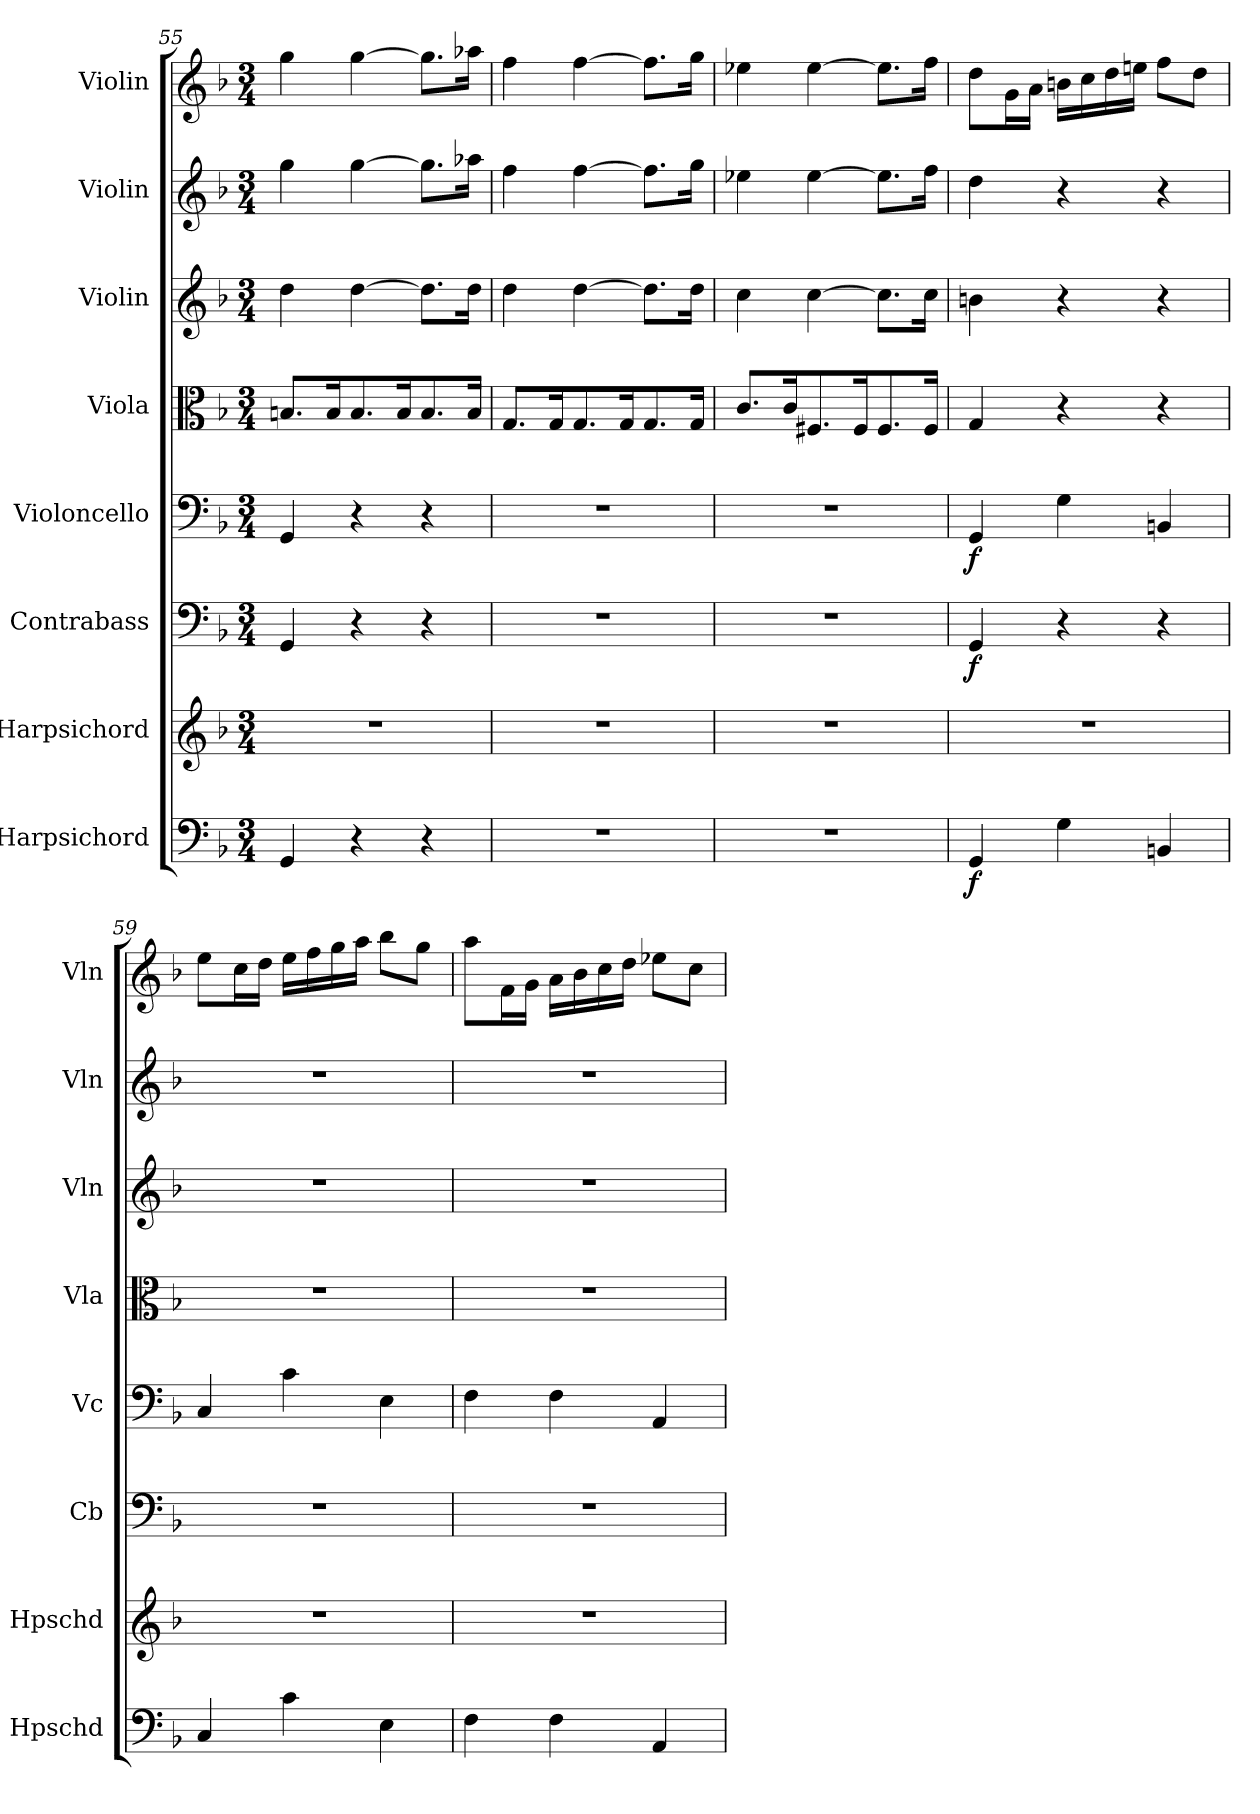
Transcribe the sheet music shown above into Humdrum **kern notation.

**kern	**dynam	**kern	**kern	**dynam	**kern	**dynam	**kern	**kern	**kern	**kern
*part8	*part8	*part7	*part6	*part6	*part5	*part5	*part4	*part3	*part2	*part1
*staff8	*staff8	*staff7	*staff6	*staff6	*staff5	*staff5	*staff4	*staff3	*staff2	*staff1
*I"Harpsichord	*	*I"Harpsichord	*I"Contrabass	*	*I"Violoncello	*	*I"Viola	*I"Violin	*I"Violin	*I"Violin
*I'Hpschd	*	*I'Hpschd	*I'Cb	*	*I'Vc	*	*I'Vla	*I'Vln	*I'Vln	*I'Vln
*clefF4	*	*clefG2	*clefF4	*	*clefF4	*	*clefC3	*clefG2	*clefG2	*clefG2
*k[b-]	*	*k[b-]	*k[b-]	*	*k[b-]	*	*k[b-]	*k[b-]	*k[b-]	*k[b-]
*M3/4	*	*M3/4	*M3/4	*	*M3/4	*	*M3/4	*M3/4	*M3/4	*M3/4
=55	=55	=55	=55	=55	=55	=55	=55	=55	=55	=55
4GG/	.	2.r	4GG/	.	4GG/	.	8.Bn/L	4dd\	4gg\	4gg\
.	.	.	.	.	.	.	16B/K	.	.	.
4r	.	.	4r	.	4r	.	8.B/	[4dd\	[4gg\	[4gg\
.	.	.	.	.	.	.	16B/K	.	.	.
4r	.	.	4r	.	4r	.	8.B/	8.dd\L]	8.gg\L]	8.gg\L]
.	.	.	.	.	.	.	16B/Jk	16dd\Jk	16aa-X\Jk	16aa-X\Jk
=56	=56	=56	=56	=56	=56	=56	=56	=56	=56	=56
2.r	.	2.r	2.r	.	2.r	.	8.G/L	4dd\	4ff\	4ff\
.	.	.	.	.	.	.	16G/K	.	.	.
.	.	.	.	.	.	.	8.G/	[4dd\	[4ff\	[4ff\
.	.	.	.	.	.	.	16G/K	.	.	.
.	.	.	.	.	.	.	8.G/	8.dd\L]	8.ff\L]	8.ff\L]
.	.	.	.	.	.	.	16G/Jk	16dd\Jk	16gg\Jk	16gg\Jk
=57	=57	=57	=57	=57	=57	=57	=57	=57	=57	=57
2.r	.	2.r	2.r	.	2.r	.	8.c/L	4cc\	4ee-X\	4ee-X\
.	.	.	.	.	.	.	16c/K	.	.	.
.	.	.	.	.	.	.	8.F#X/	[4cc\	[4ee-\	[4ee-\
.	.	.	.	.	.	.	16F#/K	.	.	.
.	.	.	.	.	.	.	8.F#/	8.cc\L]	8.ee-\L]	8.ee-\L]
.	.	.	.	.	.	.	16F#/Jk	16cc\Jk	16ff\Jk	16ff\Jk
=58	=58	=58	=58	=58	=58	=58	=58	=58	=58	=58
4GG/	f	2.r	4GG/	f	4GG/	f	4G/	4bn\	4dd\	8dd\L
.	.	.	.	.	.	.	.	.	.	16g\L
.	.	.	.	.	.	.	.	.	.	16a\JJ
4G\	.	.	4r	.	4G\	.	4r	4r	4r	16bn\LL
.	.	.	.	.	.	.	.	.	.	16cc\
.	.	.	.	.	.	.	.	.	.	16dd\
.	.	.	.	.	.	.	.	.	.	16een\JJ
4BBn/	.	.	4r	.	4BBn/	.	4r	4r	4r	8ff\L
.	.	.	.	.	.	.	.	.	.	8dd\J
=59	=59	=59	=59	=59	=59	=59	=59	=59	=59	=59
4C/	.	2.r	2.r	.	4C/	.	2.r	2.r	2.r	8ee\L
.	.	.	.	.	.	.	.	.	.	16cc\L
.	.	.	.	.	.	.	.	.	.	16dd\JJ
4c\	.	.	.	.	4c\	.	.	.	.	16ee\LL
.	.	.	.	.	.	.	.	.	.	16ff\
.	.	.	.	.	.	.	.	.	.	16gg\
.	.	.	.	.	.	.	.	.	.	16aa\JJ
4E\	.	.	.	.	4E\	.	.	.	.	8bb-\L
.	.	.	.	.	.	.	.	.	.	8gg\J
=60	=60	=60	=60	=60	=60	=60	=60	=60	=60	=60
4F\	.	2.r	2.r	.	4F\	.	2.r	2.r	2.r	8aa\L
.	.	.	.	.	.	.	.	.	.	16f\L
.	.	.	.	.	.	.	.	.	.	16g\JJ
4F\	.	.	.	.	4F\	.	.	.	.	16a\LL
.	.	.	.	.	.	.	.	.	.	16b-\
.	.	.	.	.	.	.	.	.	.	16cc\
.	.	.	.	.	.	.	.	.	.	16dd\JJ
4AA/	.	.	.	.	4AA/	.	.	.	.	8ee-X\L
.	.	.	.	.	.	.	.	.	.	8cc\J
=	=	=	=	=	=	=	=	=	=	=
*-	*-	*-	*-	*-	*-	*-	*-	*-	*-	*-
